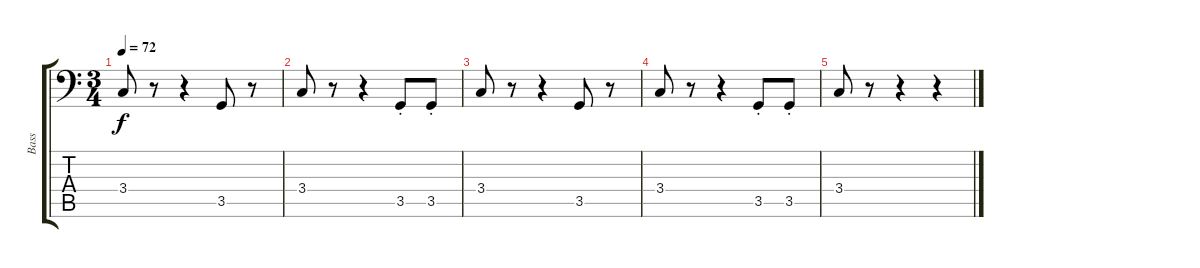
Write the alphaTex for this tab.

\track ("Bass" "Bass") {instrument electricbassfinger}
\staff {score tabs}
\tuning (C3 G2 D2 A1 E1 B0) {hide}
\ts (3 4)
\tempo 72
\clef f4
\ks c
3.4.8{dy f} r.8 r.4 3.5.8 r.8 |
3.4.8 r.8 r.4 3.5{st}.8 3.5{st}.8 |
3.4.8 r.8 r.4 3.5.8 r.8 |
3.4.8 r.8 r.4 3.5{st}.8 3.5{st}.8 |
3.4.8 r.8 r.4 r.4
